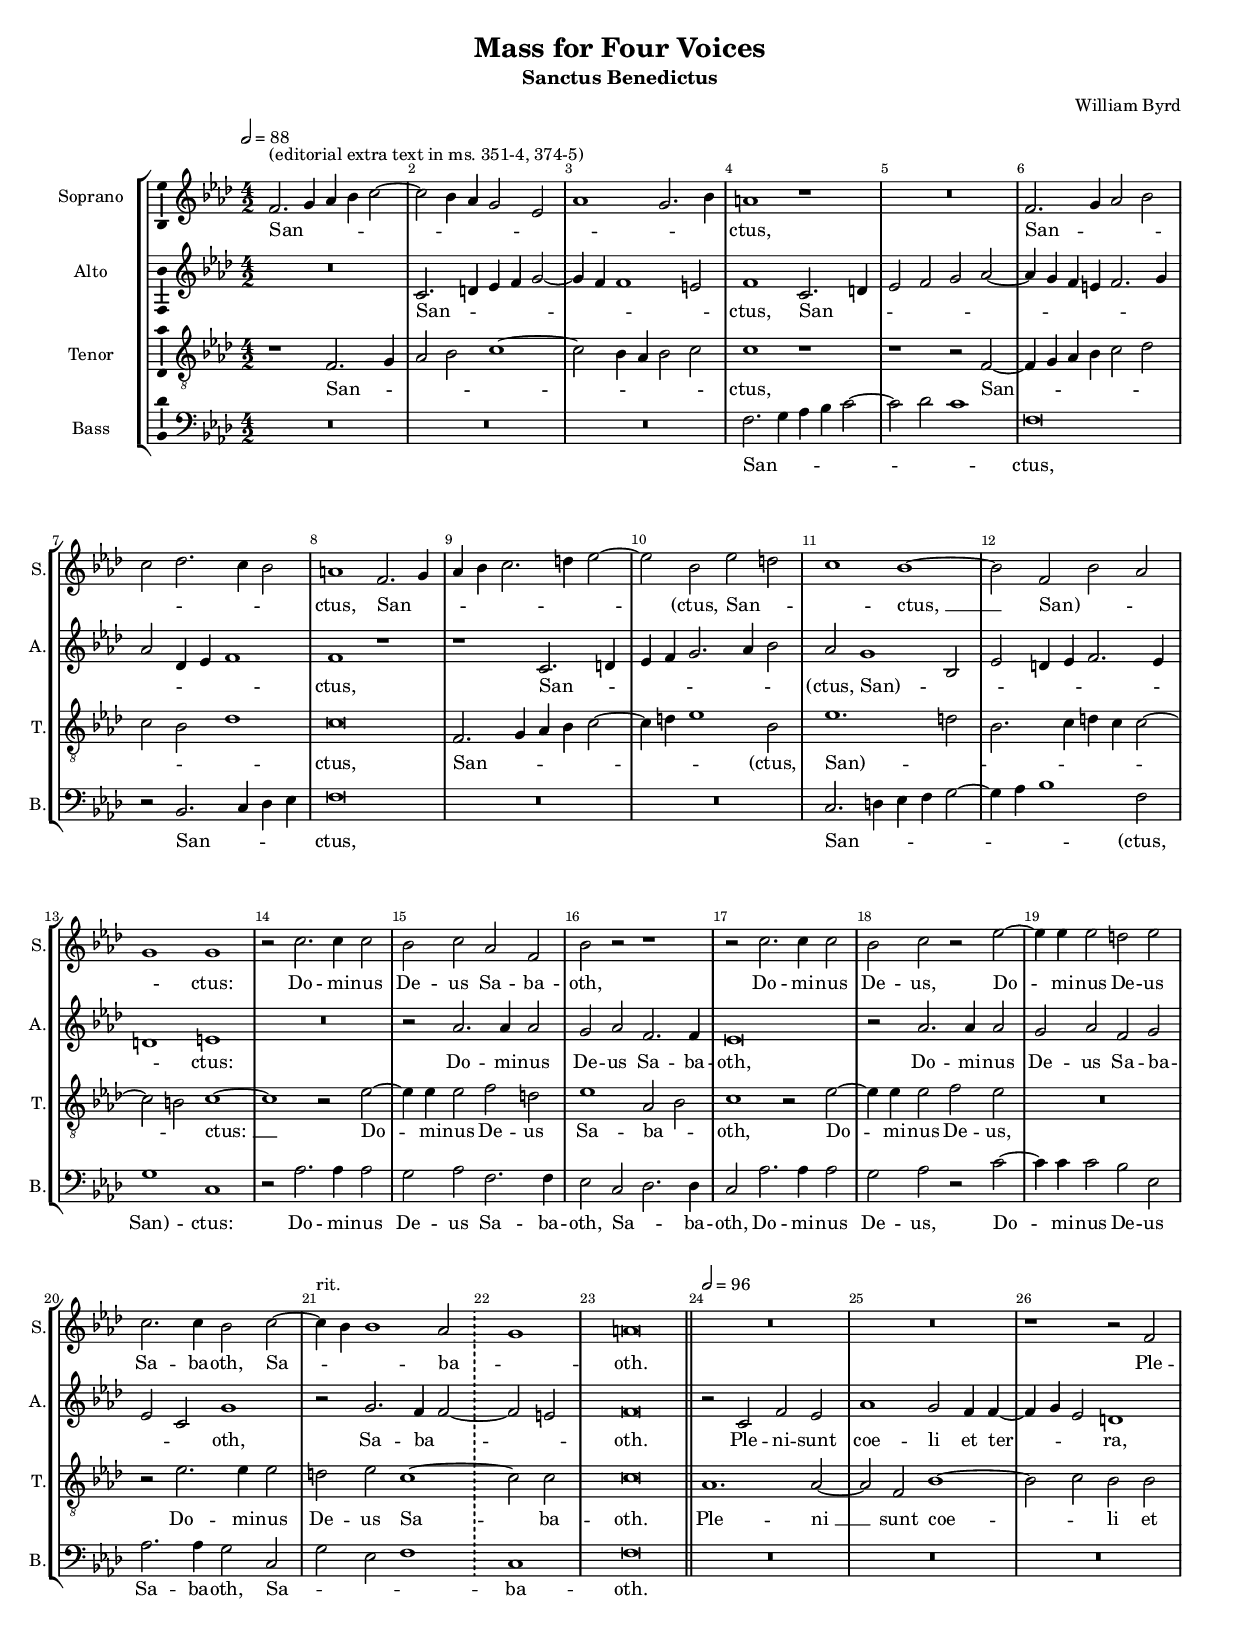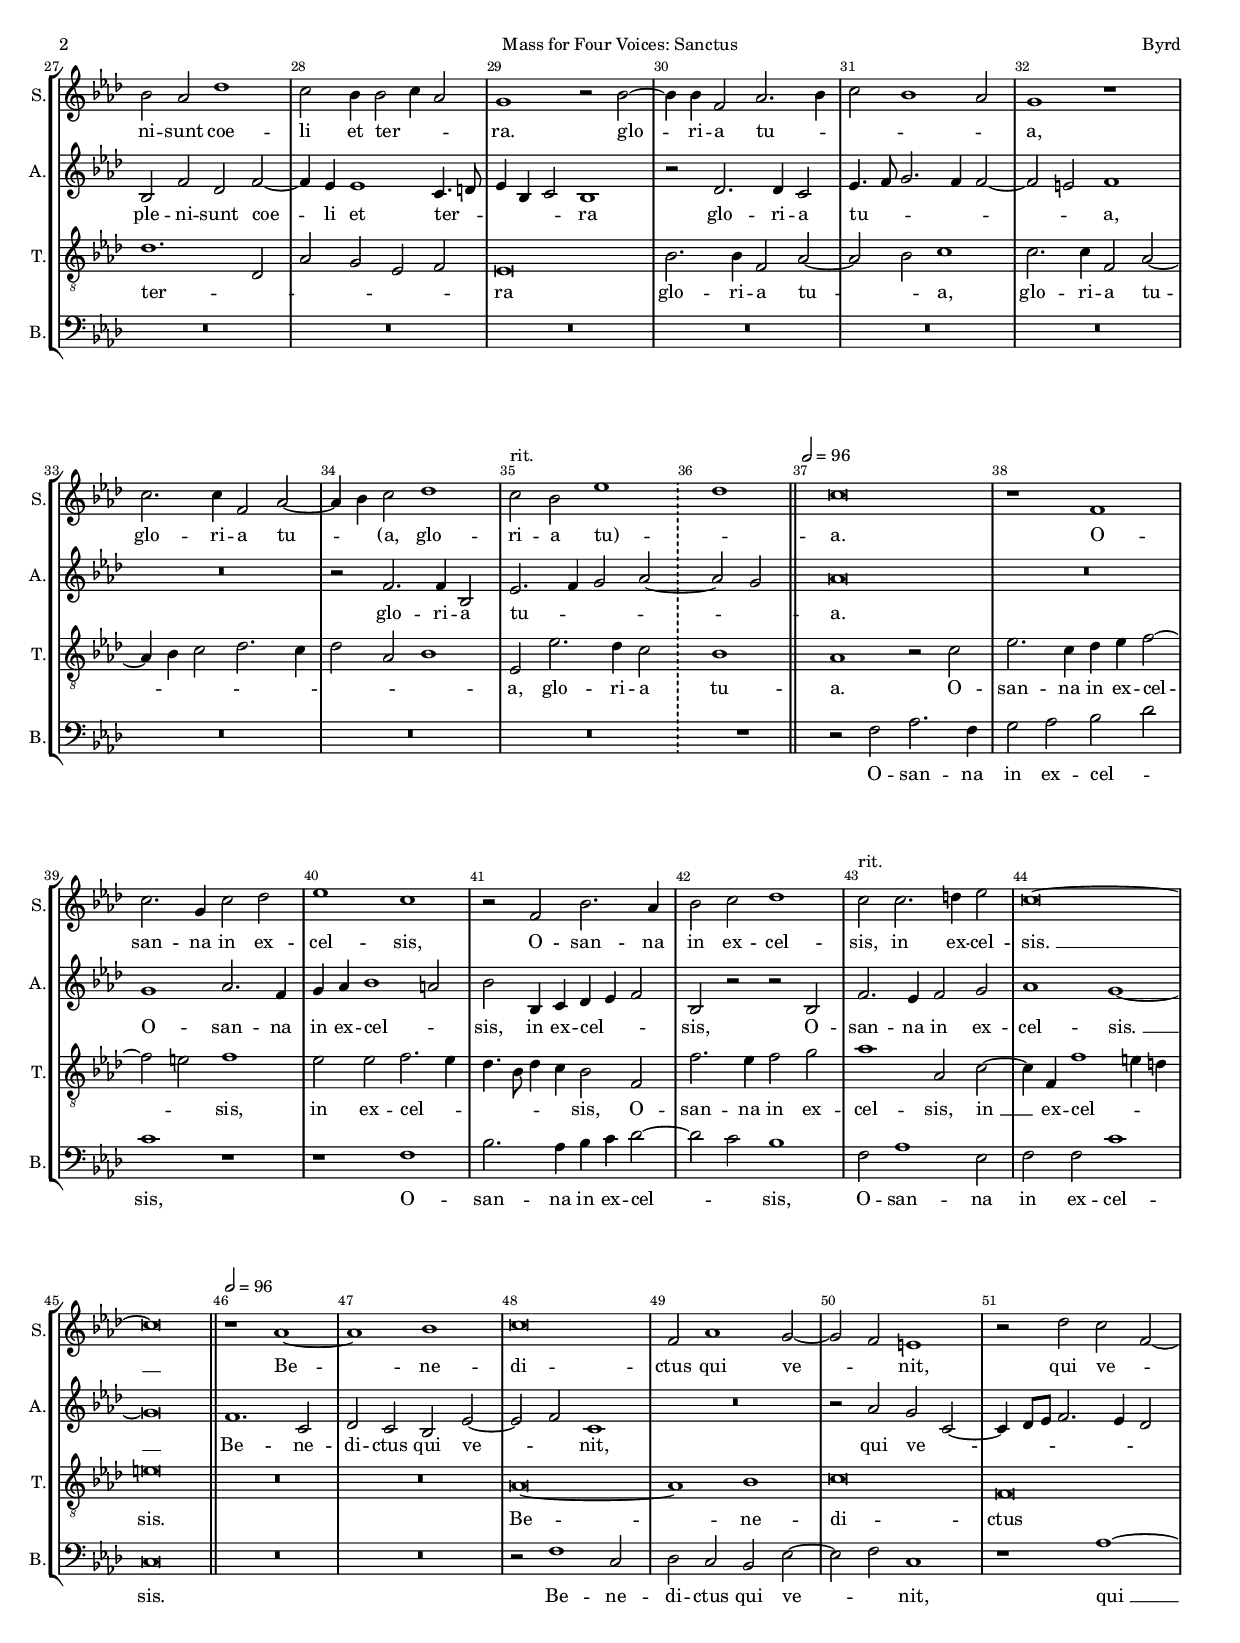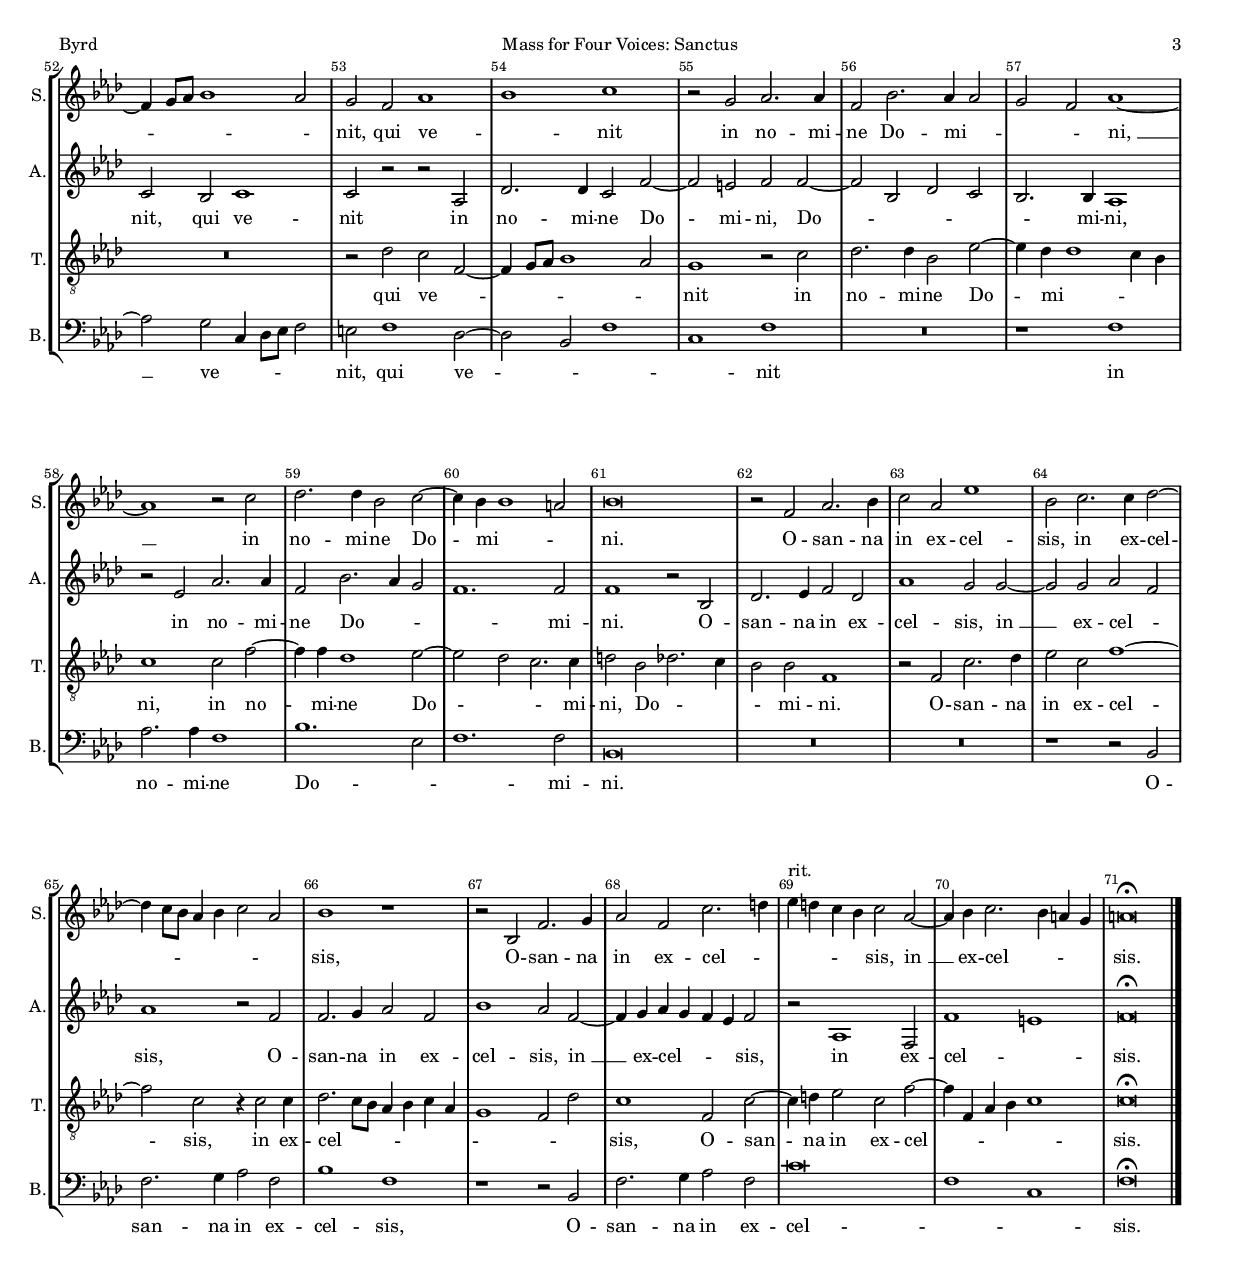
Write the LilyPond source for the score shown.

\include "common.ly"


SanctusSopranoNotes =  \relative b' {
  \clef "treble" \key g \major \numericTimeSignature\time 4/2
  \tempo 2=88 e,2. ^"(editorial extra text in ms. 351-4, 374-5)" fs4 g4
  a4 b2 ~ | % 343
  b2 a4 g4 fs2 d2 | % 344
  g1 fs2. a4 | % 345
  gs1 r1 | % 346
  R1*2 | % 347
  e2. fs4 g2 a2 | % 348
  b2 c2. b4 a2 | % 349
  gs1 e2. fs4 | \barNumberCheck #9
  g4 a4 b2. cs4 d2 ~ | % 351
  d2 a2 d2 cs2 | % 352
  b1 a1 ~ | % 353
  a2 e2 a2 g2 | % 354
  fs1 fs1 | % 355
  r2 b2. b4 b2 | % 356
  a2 b2 g2 e2 | % 357
  a2 r2 r1 | % 358
  r2 b2. b4 b2 | % 359
  a2 b2 r2 d2 ~ | \barNumberCheck #19
  d4 d4 d2 cs2 d2 | % 361
  b2. b4 a2 b2 ~ |
  b4 ^"rit." a4 a1 g2 \melisma \bar "!"
  \once \hide Staff.TimeSignature \numericTimeSignature\time 2/2 fs1 \melismaEnd |
  \once \hide Staff.TimeSignature \numericTimeSignature\time 4/2  gs\breve \bar "||"
  \tempo 2=96 R1*4 | % 366
  r1 r2 e2 | % 367
  a2 g2 c1 | % 368
  b2 a4 a2 b4 g2 | % 369
  fs1 r2 a2 ~ | \barNumberCheck #30
  a4 a4 e2 g2. a4 | % 371
  b2 a1 g2 | % 372
  fs1 r1 | % 373
  b2. b4 e,2 g2 ~ | % 374
  g4 a4 b2 c1 | % 375
  b2 ^"rit." a2 d1 \melisma \bar "!"
  \once \hide Staff.TimeSignature \numericTimeSignature\time 2/2 c1 \melismaEnd \bar "||" 
  \once \hide Staff.TimeSignature \numericTimeSignature\time 4/2  | % 376
  \tempo 2=96 b\breve | % 377
  r1 e,1 | % 378
  b'2. fs4 b2 c2 | % 379
  d1 b1 | \barNumberCheck #41
  r2 e,2 a2. g4 | % 381
  a2 b2 c1 | % 382
  b2 ^"rit." b2. cs4 d2 | % 383
  b\breve ~ | % 384
  b\breve \bar "||"
  \tempo 2=96 r1 g1 ~ | % 386
  g1 a1 | % 387
  b\breve | % 388
  e,2 g1 fs2 ~ | % 389
  fs2 e2 ds1 | \barNumberCheck #51
  r2 c'2 b2 e,2 ~ | % 391
  e4 fs8 [ g8 ] a1 g2 | % 392
  fs2 e2 g1 \melisma | % 393
  a1 \melismaEnd b1 | % 394
  r2 fs2 g2. g4 | % 395
  e2 a2. g4 g2 \melisma | % 396
  fs2 e2 \melismaEnd g1 ~ | % 397
  g1 r2 b2 | % 398
  c2. c4 a2 b2 ~ | % 399
  b4 a4 a1 \melisma gs2 \melismaEnd | \barNumberCheck #61
  a\breve | % 401
  r2 e2 g2. a4 | % 402
  b2 g2 d'1 | % 403
  a2 b2. b4 c2 ~ | % 404
  c4 b8 [ a8 ] g4 a4 b2 g2 | % 405
  a1 r1 | % 406
  r2 a,2 e'2. fs4 | % 407
  g2 e2 b'2. cs4 | % 408
  d4 ^"rit." cs4 b4 a4 b2 g2 ~ | % 409
  g4 a4 b2. \melisma a4 gs4 fs4 \melismaEnd | \barNumberCheck #71
  gs\breve \fermata \bar "|." \pageBreak
}

SanctusSopranoLyrics  =  \lyricmode {
  San -- _ _ _ _ _ _ _ _ _
  _ _ "ctus," San -- _ _ _ _ _
  _ _ "ctus," San -- _ _ _ _ _
  _ "(ctus," San -- _ _ "ctus, " __ "San)" -- _
  _ _ "ctus:" Do -- mi -- nus De -- us Sa -- ba -- "oth," Do
  -- mi -- nus De -- "us," Do -- mi -- nus De -- us Sa -- ba -- "oth,"
  Sa -- _ _ ba -- "oth." Ple -- ni -- sunt coe -- li et ter
  -- _ _ "ra." glo -- ri -- a tu -- _ _ _
  _ "a," glo -- ri -- a tu -- _ "(a," glo -- ri -- a "tu)"
  -- "a." O -- san -- na in ex -- cel -- "sis," O -- san -- na in ex
  -- cel -- "sis," in ex -- cel -- "sis. " __ Be -- ne -- di -- ctus
  qui ve -- _ "nit," qui ve -- _ _ _ _ "nit,"
  qui ve -- nit in no -- mi -- ne Do -- mi -- _ "ni, " __ in no
  -- mi -- ne Do -- mi -- _ "ni." O -- san -- na in ex -- cel --
  "sis," in ex -- cel -- _ _ _ _ _ "sis," O
  -- san -- na in ex -- cel -- _ _ _ _ _
  "sis," "in " __ ex -- cel -- "sis." 
}

SanctusAltoNotes =  \relative e' {
  \clef "treble" \key g \major \numericTimeSignature\time 4/2
  R1*2 | % 343
  b2. cs4 d4 e4 fs2 ~ | % 344
  fs4 e4 e1 ds2 | % 345
  e1 b2. cs4 | % 346
  d2 e2 fs2 g2 ~ | % 347
  g4 fs4 e4 ds4 e2. fs4 | % 348
  g2 c,4 d4 e1 | % 349
  e1 r1 | \barNumberCheck #9
  r1 b2. cs4 | % 351
  d4 e4 fs2. g4 a2 | % 352
  g2 fs1 a,2 | % 353
  d2 cs4 d4 e2. d4 | % 354
  cs1 ds1 | % 355
  R1*2 | % 356
  r2 g2. g4 g2 | % 357
  fs2 g2 e2. e4 | % 358
  d\breve | % 359
  r2 g2. g4 g2 | \barNumberCheck #19
  fs2 g2 e2 fs2 \melisma | % 361
  d2 b2 \melismaEnd fs'1 |
  r2 fs2. e4 e2 ~ \bar "!"
  \once \hide Staff.TimeSignature \numericTimeSignature\time 2/2 e2 \melisma ds2 \melismaEnd |
  \once \hide Staff.TimeSignature \numericTimeSignature\time 4/2  e\breve \bar "||"
  r2 b2 e2 d2 | % 365
  g1 fs2 e4 e4 ~ | % 366
  e4 fs4 d2 cs1 | % 367
  a2 e'2 c2 e2 ~ | % 368
  e4 d4 d1 b4. cs8 | % 369
  d4 a4 b2 a1 | \barNumberCheck #30
  r2 c2. c4 b2 | % 371
  d4. e8 fs2. e4 e2 ~ | % 372
  e2 ds2 e1 | % 373
  R1*2 | % 374
  r2 e2. e4 a,2 |
  d2. e4 fs2 g2 ~ \bar "!"
  \once \hide Staff.TimeSignature \numericTimeSignature\time 2/2 g2 fs2 |
  \once \hide Staff.TimeSignature \numericTimeSignature\time 4/2  g\breve | % 377
  R1*2 | % 378
  fs1 g2. e4 | % 379
  fs4 g4 a1 \melisma gs2 \melismaEnd | \barNumberCheck #41
  a2 a,4 b4 c4 \melisma d4 e2 \melismaEnd | % 381
  a,2 r2 r2 a2 | % 382
  e'2. d4 e2 fs2 | % 383
  g1 fs1 ~ | % 384
  fs\breve \bar "||"
  e1. b2 | % 386
  c2 b2 a2 d2 ~ | % 387
  d2 \melisma e2 \melismaEnd b1 | % 388
  R1*2 | % 389
  r2 g'2 fs2 b,2 ~ | \barNumberCheck #51
  b4 c8 [ d8 ] e2. d4 c2 | % 391
  b2 a2 b1 | % 392
  b2 r2 r2 g2 | % 393
  c2. c4 b2 e2 ~ | % 394
  e2 ds2 e2 e2 ~ | % 395
  e2 a,2 c2 b2 | % 396
  a2. a4 g1 | % 397
  r2 d'2 g2. g4 | % 398
  e2 a2. g4 fs2 | % 399
  e1. e2 | \barNumberCheck #61
  e1 r2 a,2 | % 401
  c2. d4 e2 c2 | % 402
  g'1 fs2 fs2 ~ | % 403
  fs2 fs2 g2 \melisma e2 \melismaEnd | % 404
  g1 r2 e2 | % 405
  e2. fs4 g2 e2 | % 406
  a1 g2 e2 ~ | % 407
  e4 fs4 g4 \melisma fs4 e4 d4 \melismaEnd e2 | % 408
  r2 g,1 e2 | % 409
  e'1 \melisma ds1 \melismaEnd | \barNumberCheck #71
  e\breve \fermata \bar "|."
}

SanctusAltoLyrics  =  \lyricmode {
  San -- _ _ _ _ _
  _ _ "ctus," San -- _ _ _ _ _
  _ _ _ _ _ _ _ _ _
  "ctus," San -- _ _ _ _ _ _ "(ctus,"
  "San)" -- _ _ _ _ _ _ _ "ctus:"
  Do -- mi -- nus De -- us Sa -- ba -- "oth," Do -- mi -- nus De -- us
  Sa -- ba -- "oth," Sa -- ba -- _ "oth." Ple -- ni -- sunt coe
  -- li et ter -- _ _ "ra," ple -- ni -- sunt coe -- li et
  ter -- _ _ _ _ ra glo -- ri -- a tu -- _
  _ _ _ _ "a," glo -- ri -- a tu -- _ _
  _ _ "a." O -- san -- na in ex -- cel -- "sis," in ex --
  cel -- "sis," O -- san -- na in ex -- cel -- "sis. " __ Be -- ne --
  di -- ctus qui ve -- "nit," qui ve -- _ _ _ _
  _ "nit," qui ve -- nit in no -- mi -- ne Do -- mi -- "ni," Do
  -- _ _ _ _ mi -- "ni," in no -- mi -- ne Do --
  _ _ _ mi -- "ni." O -- san -- na in ex -- cel --
  "sis," "in " __ ex -- cel -- "sis," O -- san -- na in ex -- cel --
  "sis," "in " __ ex -- cel -- "sis," in ex -- cel -- "sis." 
}
SanctusTenorNotes =  \relative b {
  \transposition c \clef "treble_8" \key g \major
  \numericTimeSignature\time 4/2 
  r1 e,2. fs4 | % 343
  g2 a2 b1 ~ | % 344
  b2 a4 g4 a2 b2 | % 345
  b1 r1 | % 346
  r1 r2 e,2 ~ | % 347
  e4 fs4 g4 a4 b2 c2 | % 348
  b2 a2 c1 | % 349
  b\breve | \barNumberCheck #9
  e,2. fs4 g4 a4 b2 ~ | % 351
  b4 cs4 d1 a2 | % 352
  d1. cs2 | % 353
  a2. b4 cs4 b4 b2 ~ | % 354
  b2 as2 b1 ~ | % 355
  b1 r2 d2 ~ | % 356
  d4 d4 d2 e2 cs2 | % 357
  d1 g,2 \melisma a2 \melismaEnd | % 358
  b1 r2 d2 ~ | % 359
  d4 d4 d2 e2 d2 | \barNumberCheck #19
  R1*2 | % 361
  r2 d2. d4 d2 |
  cs2 d2 b1 ~ \bar "!"
  \once \hide Staff.TimeSignature \numericTimeSignature\time 2/2 b2 b2 |
  \once \hide Staff.TimeSignature \numericTimeSignature\time 4/2  b\breve \bar "||"
  g1. g2 ~ | % 365
  g2 e2 a1 ~ | % 366
  a2 \melisma b2 \melismaEnd a2 a2 | % 367
  c1. c,2 | % 368
  g'2 fs2 d2 e2 | % 369
  d\breve | \barNumberCheck #30
  a'2. a4 e2 g2 ~ | % 371
  g2 \melisma a2 \melismaEnd b1 | % 372
  b2. b4 e,2 g2 ~ | % 373
  g4 a4 b2 c2. b4 | % 374
  c2 g2 a1 |
  d,2 d'2. c4 b2 \bar "!"
  \once \hide Staff.TimeSignature \numericTimeSignature\time 2/2 a1 |
  \once \hide Staff.TimeSignature\numericTimeSignature\time 4/2  g1 r2 b2 | % 377
  d2. b4 c4 d4 e2 ~ | % 378
  e2 \melisma ds2 \melismaEnd e1 | % 379
  d2 d2 e2. d4 | \barNumberCheck #41
  c4. a8 c4 b4 a2 e2 | % 381
  e'2. d4 e2 fs2 | % 382
  g1 g,2 b2 ~ | % 383
  b4 e,4 e'1 \melisma ds4 cs4 \melismaEnd | % 384
  ds\breve \bar "||"
  R1*4 | % 387
  g,\breve ~ | % 388
  g1 a1 | % 389
  b\breve | \barNumberCheck #51
  e,\breve | % 391
  R1*2 | % 392
  r2 c'2 b2 e,2 ~ | % 393
  e4 fs8 [ g8 ] a1 g2 | % 394
  fs1 r2 b2 | % 395
  c2. c4 a2 d2 ~ | % 396
  d4 c4 c1 \melisma b4 a4 \melismaEnd | % 397
  b1 b2 e2 ~ | % 398
  e4 e4 c1 d2 ~ | % 399
  d2 \melisma c2 b2. \melismaEnd b4 | \barNumberCheck #61
  cs2 a2 c2. b4 | % 401
  a2 a2 e1 | % 402
  r2 e2 b'2. c4 | % 403
  d2 b2 e1 ~ | % 404
  e2 b2 r4 b2 b4 | % 405
  c2. b8 [ a8 ] g4 a4 b4 g4 | % 406
  fs1 e2 c'2 | % 407
  b1 e,2 b'2 ~ | % 408
  b4 cs4 d2 b2 e2 ~ | % 409
  e4 e,4 g4 a4 b1 | \barNumberCheck #71
  b\breve \fermata \bar "|."
}
SanctusTenorLyrics  =  \lyricmode {
  San -- _
  _ _ _ _ _ _ _ "ctus," San --
  _ _ _ _ _ _ _ _ "ctus," San
  -- _ _ _ _ _ _ "(ctus," "San)" --
  _ _ _ _ _ _ _ "ctus: " __ Do --
  mi -- nus De -- us Sa -- ba -- "oth," Do -- mi -- nus De -- "us," Do
  -- mi -- nus De -- us Sa -- ba -- "oth." Ple -- "ni " __ sunt coe --
  li et ter -- _ _ _ _ _ ra glo -- ri -- a tu
  -- "a," glo -- ri -- a tu -- _ _ _ _ _
  _ _ "a," glo -- ri -- a tu -- "a." O -- san -- na in ex --
  cel -- "sis," in ex -- cel -- _ _ _ _ _
  "sis," O -- san -- na in ex -- cel -- "sis," "in " __ ex -- cel --
  "sis." Be -- ne -- di -- ctus qui ve -- _ _ _ _
  nit in no -- mi -- ne Do -- mi -- _ "ni," in no -- mi -- ne Do
  -- mi -- "ni," Do -- _ _ _ mi -- "ni." O -- san -- na
  in ex -- cel -- "sis," in ex -- cel -- _ _ _ _
  _ _ _ _ "sis," O -- san -- na in ex -- cel --
  _ _ _ _ "sis." 
  
}
SanctusBassNotes =  \relative e {
  \clef "bass" \key g \major \numericTimeSignature\time 4/2
  R1*6 | % 345
  e2. fs4 g4 a4 b2 ~ | % 346
  b2 c2 b1 | % 347
  e,\breve | % 348
  r2 a,2. b4 c4 d4 | % 349
  e\breve | \barNumberCheck #9
  R1*2 | % 351
  R1*2 | % 352
  b2. cs4 d4 e4 fs2 ~ | % 353
  fs4 g4 a1 e2 | % 354
  fs1 b,1 | % 355
  r2 g'2. g4 g2 | % 356
  fs2 g2 e2. e4 | % 357
  d2 b2 \melisma c2. \melismaEnd c4 | % 358
  b2 g'2. g4 g2 | % 359
  fs2 g2 r2 b2 ~ | \barNumberCheck #19
  b4 b4 b2 a2 d,2 | % 361
  g2. g4 fs2 b,2 |
  fs'2 d2 e1 \bar "!"
  \once \hide Staff.TimeSignature \numericTimeSignature\time 2/2 b1 |
  \once \hide Staff.TimeSignature \numericTimeSignature\time 4/2  e\breve \bar "||"
  R1*10 | % 369
  R1*8 | % 373
  R1*4 |
  R1*2 \bar "!"
  \once \hide Staff.TimeSignature \numericTimeSignature\time 2/2 R1
  \once \hide Staff.TimeSignature \numericTimeSignature\time 4/2  r2 e2 g2. e4 | % 377
  fs2 g2 a2 \melisma c2 \melismaEnd | % 378
  b1 r1 | % 379
  r1 e,1 | \barNumberCheck #41
  a2. g4 a4 b4 c2 ~ | % 381
  c2 \melisma b2 \melismaEnd a1 | % 382
  e2 g1 d2 | % 383
  e2 e2 b'1 | % 384
  b,\breve \bar "||"
  R1*4 | % 387
  r2 e1 b2 | % 388
  c2 b2 a2 d2 ~ | % 389
  d2 \melisma e2 \melismaEnd b1 | \barNumberCheck #51
  r1 g'1 ~ | % 391
  g2 fs2 b,4 c8 [ d8 ] e2 | % 392
  ds2 e1 c2 ~ | % 393
  c2 a2 e'1 | % 394
  b1 e1 | % 395
  R1*2 | % 396
  r1 e1 | % 397
  g2. g4 e1 | % 398
  a1. \melisma d,2 | % 399
  e1. \melismaEnd e2 | \barNumberCheck #61
  a,\breve | % 401
  R1*4 | % 403
  r1 r2 a2 | % 404
  e'2. fs4 g2 e2 | % 405
  a1 e1 | % 406
  r1 r2 a,2 | % 407
  e'2. fs4 g2 e2 | % 408
  b'\breve | % 409
  e,1 b1 | \barNumberCheck #71
  e\breve \fermata \bar "|." 
}
SanctusBassLyrics  =  \lyricmode {
  San -- _ _ _ _ _ _ "ctus," San -- _
  _ _ "ctus," San -- _ _ _ _ _
  _ "(ctus," "San)" -- "ctus:" Do -- mi -- nus De -- us Sa -- ba
  -- "oth," Sa -- ba -- "oth," Do -- mi -- nus De -- "us," Do -- mi --
  nus De -- us Sa -- ba -- "oth," Sa -- _ _ _ ba --
  "oth." O -- san -- na in ex -- cel -- "sis," O -- san -- na in ex --
  cel -- "sis," O -- san -- na in ex -- cel -- "sis." Be -- ne -- di
  -- ctus qui ve -- "nit," "qui " __ ve -- _ _ _ "nit,"
  qui ve -- _ _ _ nit in no -- mi -- ne Do -- mi --
  "ni." O -- san -- na in ex -- cel -- "sis," O -- san -- na in ex --
  cel -- _ _ "sis." 
  
}

\bookpart {
  \header { 
    title="Mass for Four Voices"
    subtitle="Sanctus Benedictus"
  }
  \paper {
    evenHeaderMarkup=\markup  \fill-line { 
	  \on-the-fly #not-first-page \fromproperty #'page:page-number-string 
	  \on-the-fly #not-part-first-page "Mass for Four Voices: Sanctus"
	  \on-the-fly #not-first-page "Byrd" }
    oddHeaderMarkup= \markup  \fill-line { 
	  \on-the-fly #not-first-page "Byrd"
	  \on-the-fly #not-part-first-page "Mass for Four Voices: Sanctus"
	  \on-the-fly #not-first-page \fromproperty #'page:page-number-string }
  }
  \score {
    \transpose c df
    <<
      \new StaffGroup <<
        \new Staff <<
          \set Staff.instrumentName = "Soprano"
          \set Staff.shortInstrumentName = "S."
          \context Staff <<
            \context Voice = "SanctusSoprano" { \SanctusSopranoNotes }
            \new Lyrics \lyricsto "SanctusSoprano" \SanctusSopranoLyrics
          >>
        >>
        \new Staff <<
          \set Staff.instrumentName = "Alto"
          \set Staff.shortInstrumentName = "A."
          \context Staff <<
            \context Voice = "SanctusAlto" { \SanctusAltoNotes }
            \new Lyrics \lyricsto "SanctusAlto" \SanctusAltoLyrics
          >>
        >>
        \new Staff <<
          \set Staff.instrumentName = "Tenor"
          \set Staff.shortInstrumentName = "T."
          \context Staff <<
            \context Voice = "SanctusTenor" { \SanctusTenorNotes }
            \new Lyrics \lyricsto "SanctusTenor" \SanctusTenorLyrics
          >>
        >>
        \new Staff <<
          \set Staff.instrumentName = "Bass"
          \set Staff.shortInstrumentName = "B."
          \context Staff <<
            \context Voice = "SanctusBass" { \SanctusBassNotes }
            \new Lyrics \lyricsto "SanctusBass" \SanctusBassLyrics
          >>
        >>

      >>

    >>
    \layout {ragged-right = ##f
             % system-count = #7
             \override Score.BarNumber.break-visibility = ##(#f #t #t)
             \context {\Staff 
                       \consists Ambitus_engraver 
             }
    }
    \midi {}
  }

}
